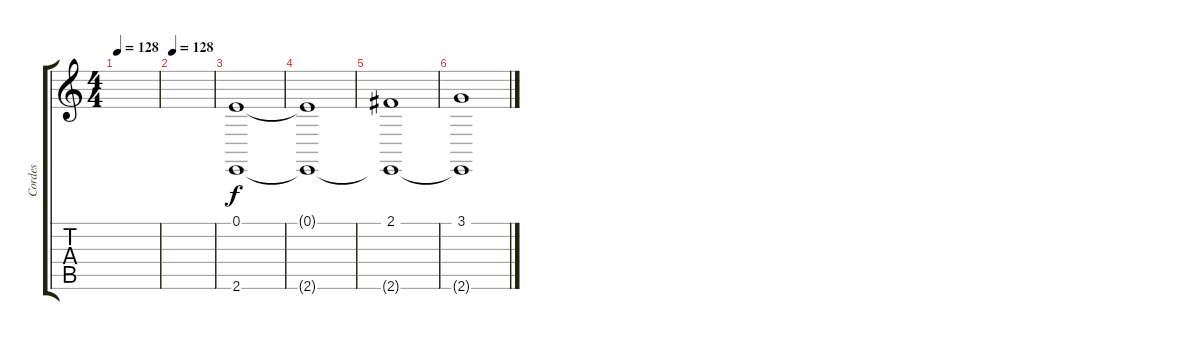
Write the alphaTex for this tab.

\track ("Cordes" "Cordes") {instrument stringensemble1}
\staff {score tabs}
\tuning (E4 B3 G3 D3 A2 D2) {hide}
\ts (4 4)
\tempo 128
\clef g2
\ks c
|
\tempo 128
|
(0.1 2.6).1 |
(0.1{t} 2.6{t}).1 |
(2.1 2.6{t}).1 |
(3.1 2.6{t}).1
